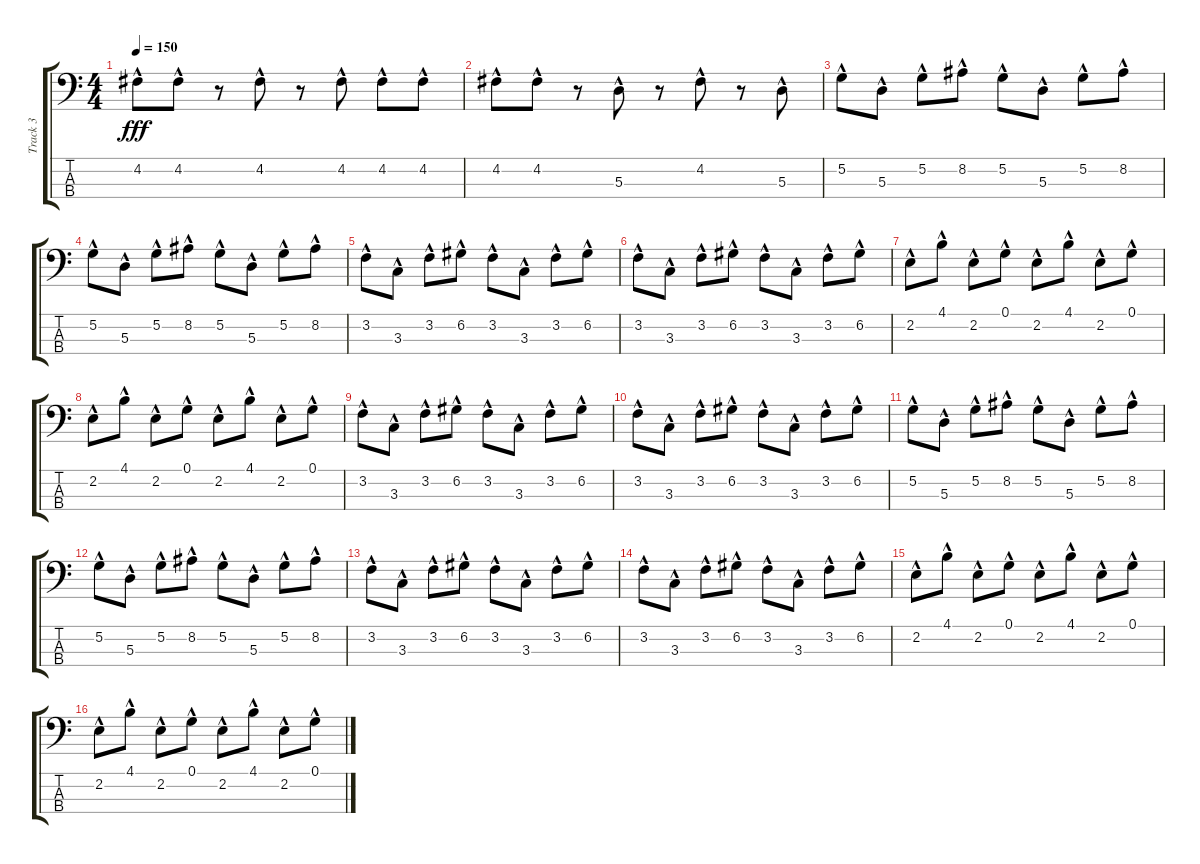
\track ("Track 3" "Track 3") {instrument electricbasspick}
\staff {score tabs}
\tuning (G2 D2 A1 E1) {hide}
\ts (4 4)
\tempo 150
\clef f4
\ks c
4.2{hac}.8{dy fff} 4.2{hac}.8 r.8 4.2{hac}.8 r.8 4.2{hac}.8 4.2{hac}.8 4.2{hac}.8 |
4.2{hac}.8 4.2{hac}.8 r.8 5.3{hac}.8 r.8 4.2{hac}.8 r.8 5.3{hac}.8 |
5.2{hac}.8 5.3{hac}.8 5.2{hac}.8 8.2{hac}.8 5.2{hac}.8 5.3{hac}.8 5.2{hac}.8 8.2{hac}.8 |
5.2{hac}.8 5.3{hac}.8 5.2{hac}.8 8.2{hac}.8 5.2{hac}.8 5.3{hac}.8 5.2{hac}.8 8.2{hac}.8 |
3.2{hac}.8 3.3{hac}.8 3.2{hac}.8 6.2{hac}.8 3.2{hac}.8 3.3{hac}.8 3.2{hac}.8 6.2{hac}.8 |
3.2{hac}.8 3.3{hac}.8 3.2{hac}.8 6.2{hac}.8 3.2{hac}.8 3.3{hac}.8 3.2{hac}.8 6.2{hac}.8 |
2.2{hac}.8 4.1{hac}.8 2.2{hac}.8 0.1{hac}.8 2.2{hac}.8 4.1{hac}.8 2.2{hac}.8 0.1{hac}.8 |
2.2{hac}.8 4.1{hac}.8 2.2{hac}.8 0.1{hac}.8 2.2{hac}.8 4.1{hac}.8 2.2{hac}.8 0.1{hac}.8 |
3.2{hac}.8 3.3{hac}.8 3.2{hac}.8 6.2{hac}.8 3.2{hac}.8 3.3{hac}.8 3.2{hac}.8 6.2{hac}.8 |
3.2{hac}.8 3.3{hac}.8 3.2{hac}.8 6.2{hac}.8 3.2{hac}.8 3.3{hac}.8 3.2{hac}.8 6.2{hac}.8 |
5.2{hac}.8 5.3{hac}.8 5.2{hac}.8 8.2{hac}.8 5.2{hac}.8 5.3{hac}.8 5.2{hac}.8 8.2{hac}.8 |
5.2{hac}.8 5.3{hac}.8 5.2{hac}.8 8.2{hac}.8 5.2{hac}.8 5.3{hac}.8 5.2{hac}.8 8.2{hac}.8 |
3.2{hac}.8 3.3{hac}.8 3.2{hac}.8 6.2{hac}.8 3.2{hac}.8 3.3{hac}.8 3.2{hac}.8 6.2{hac}.8 |
3.2{hac}.8 3.3{hac}.8 3.2{hac}.8 6.2{hac}.8 3.2{hac}.8 3.3{hac}.8 3.2{hac}.8 6.2{hac}.8 |
2.2{hac}.8 4.1{hac}.8 2.2{hac}.8 0.1{hac}.8 2.2{hac}.8 4.1{hac}.8 2.2{hac}.8 0.1{hac}.8 |
2.2{hac}.8 4.1{hac}.8 2.2{hac}.8 0.1{hac}.8 2.2{hac}.8 4.1{hac}.8 2.2{hac}.8 0.1{hac}.8
